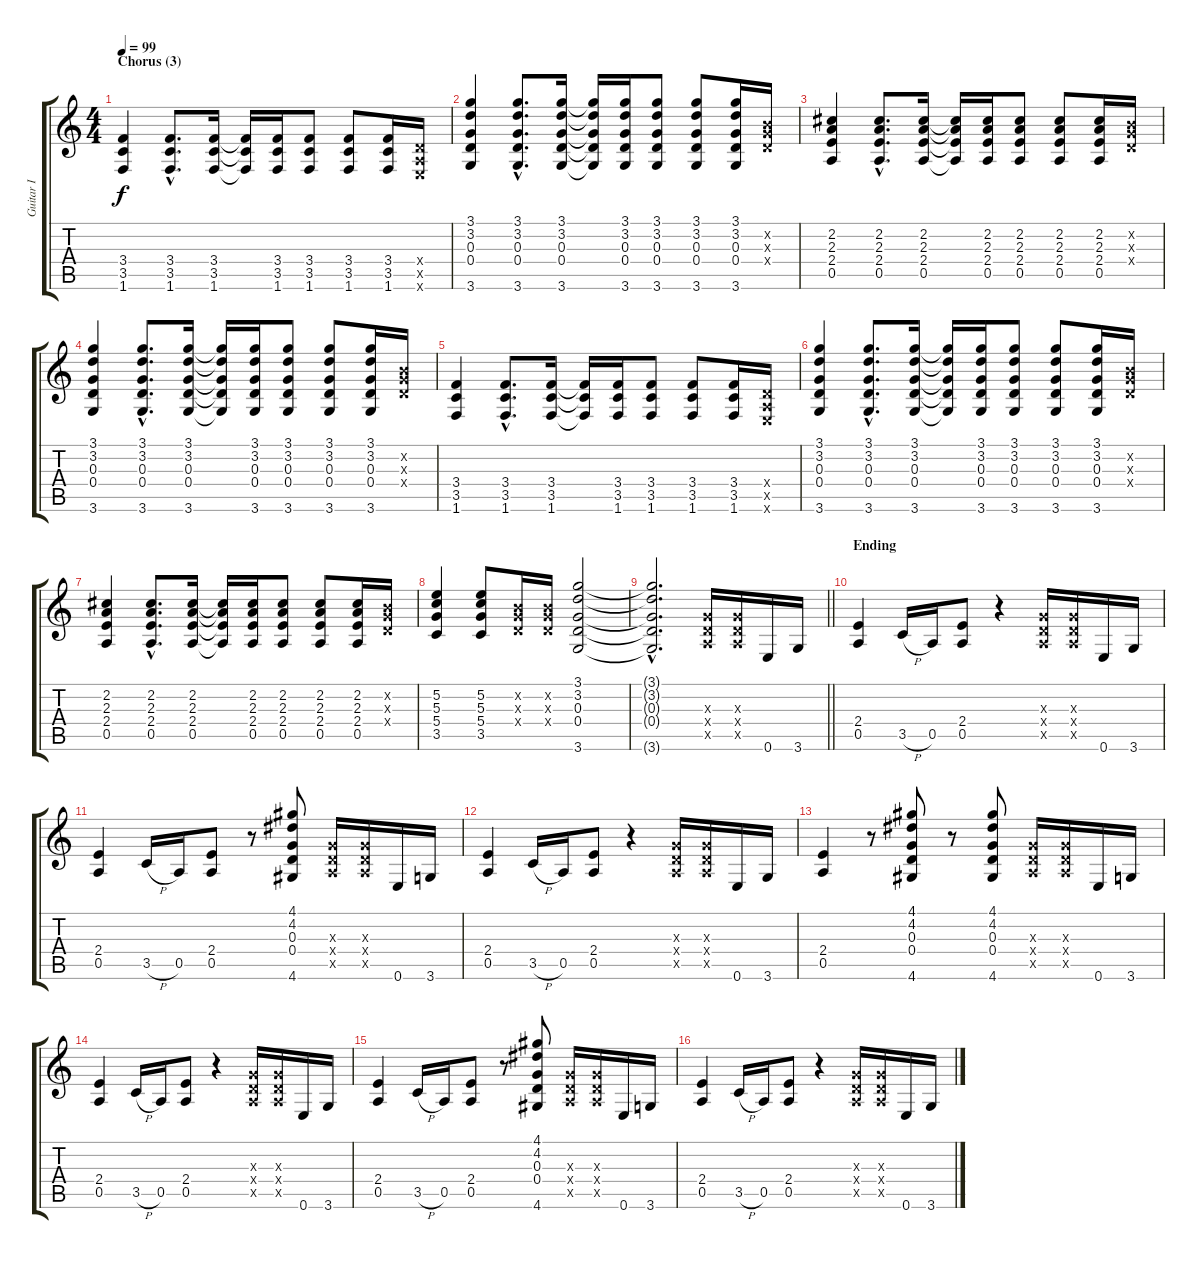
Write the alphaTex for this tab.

\track ("Guitar I" "Guitar I") {instrument distortionguitar}
\staff {score tabs}
\tuning (E4 B3 G3 D3 A2 E2) {hide}
\ts (4 4)
\section ("" "Chorus (3)")
\tempo 99
\clef g2
\ks c
(3.4 3.5 1.6).4{dy f} (3.4{hac} 3.5{hac} 1.6{hac}).8{d} (3.4 3.5 1.6).16 (3.4{t} 3.5{t} 1.6{t}).16 (3.4 3.5 1.6).16 (3.4 3.5 1.6).8 (3.4 3.5 1.6).8 (3.4 3.5 1.6).16 (0.4{x} 0.5{x} 0.6{x}).16 |
(3.1 3.2 0.3 0.4 3.6).4 (3.1{hac} 3.2{hac} 0.3{hac} 0.4{hac} 3.6{hac}).8{d} (3.1 3.2 0.3 0.4 3.6).16 (3.1{t} 3.2{t} 0.3{t} 0.4{t} 3.6{t}).16 (3.1 3.2 0.3 0.4 3.6).16 (3.1 3.2 0.3 0.4 3.6).8 (3.1 3.2 0.3 0.4 3.6).8 (3.1 3.2 0.3 0.4 3.6).16 (0.2{x} 0.3{x} 0.4{x}).16 |
(2.2 2.3 2.4 0.5).4 (2.2{hac} 2.3{hac} 2.4{hac} 0.5{hac}).8{d} (2.2 2.3 2.4 0.5).16 (2.2{t} 2.3{t} 2.4{t} 0.5{t}).16 (2.2 2.3 2.4 0.5).16 (2.2 2.3 2.4 0.5).8 (2.2 2.3 2.4 0.5).8 (2.2 2.3 2.4 0.5).16 (0.2{x} 0.3{x} 0.4{x}).16 |
(3.1 3.2 0.3 0.4 3.6).4 (3.1{hac} 3.2{hac} 0.3{hac} 0.4{hac} 3.6{hac}).8{d} (3.1 3.2 0.3 0.4 3.6).16 (3.1{t} 3.2{t} 0.3{t} 0.4{t} 3.6{t}).16 (3.1 3.2 0.3 0.4 3.6).16 (3.1 3.2 0.3 0.4 3.6).8 (3.1 3.2 0.3 0.4 3.6).8 (3.1 3.2 0.3 0.4 3.6).16 (0.2{x} 0.3{x} 0.4{x}).16 |
(3.4 3.5 1.6).4 (3.4{hac} 3.5{hac} 1.6{hac}).8{d} (3.4 3.5 1.6).16 (3.4{t} 3.5{t} 1.6{t}).16 (3.4 3.5 1.6).16 (3.4 3.5 1.6).8 (3.4 3.5 1.6).8 (3.4 3.5 1.6).16 (0.4{x} 0.5{x} 0.6{x}).16 |
(3.1 3.2 0.3 0.4 3.6).4 (3.1{hac} 3.2{hac} 0.3{hac} 0.4{hac} 3.6{hac}).8{d} (3.1 3.2 0.3 0.4 3.6).16 (3.1{t} 3.2{t} 0.3{t} 0.4{t} 3.6{t}).16 (3.1 3.2 0.3 0.4 3.6).16 (3.1 3.2 0.3 0.4 3.6).8 (3.1 3.2 0.3 0.4 3.6).8 (3.1 3.2 0.3 0.4 3.6).16 (0.2{x} 0.3{x} 0.4{x}).16 |
(2.2 2.3 2.4 0.5).4 (2.2{hac} 2.3{hac} 2.4{hac} 0.5{hac}).8{d} (2.2 2.3 2.4 0.5).16 (2.2{t} 2.3{t} 2.4{t} 0.5{t}).16 (2.2 2.3 2.4 0.5).16 (2.2 2.3 2.4 0.5).8 (2.2 2.3 2.4 0.5).8 (2.2 2.3 2.4 0.5).16 (0.2{x} 0.3{x} 0.4{x}).16 |
(5.2 5.3 5.4 3.5).4 (5.2 5.3 5.4 3.5).8 (0.2{x} 0.3{x} 0.4{x}).16 (0.2{x} 0.3{x} 0.4{x}).16 (3.1 3.2 0.3 0.4 3.6).2 |
\barLineRight lightlight
(3.1{hac t} 3.2{hac t} 0.3{hac t} 0.4{hac t} 3.6{hac t}).2{d} (0.3{x} 0.4{x} 0.5{x}).16 (0.3{x} 0.4{x} 0.5{x}).16 0.6.16 3.6.16 |
\section ("" "Ending")
(2.4 0.5).4 3.5{h}.16 0.5.16 (2.4 0.5).8 r.4 (0.3{x} 0.4{x} 0.5{x}).16 (0.3{x} 0.4{x} 0.5{x}).16 0.6.16 3.6.16 |
(2.4 0.5).4 3.5{h}.16 0.5.16 (2.4 0.5).8 r.8 (4.1 4.2 0.3 0.4 4.6).8 (0.3{x} 0.4{x} 0.5{x}).16 (0.3{x} 0.4{x} 0.5{x}).16 0.6.16 3.6.16 |
(2.4 0.5).4 3.5{h}.16 0.5.16 (2.4 0.5).8 r.4 (0.3{x} 0.4{x} 0.5{x}).16 (0.3{x} 0.4{x} 0.5{x}).16 0.6.16 3.6.16 |
(2.4 0.5).4 r.8 (4.1 4.2 0.3 0.4 4.6).8 r.8 (4.1 4.2 0.3 0.4 4.6).8 (0.3{x} 0.4{x} 0.5{x}).16 (0.3{x} 0.4{x} 0.5{x}).16 0.6.16 3.6.16 |
(2.4 0.5).4 3.5{h}.16 0.5.16 (2.4 0.5).8 r.4 (0.3{x} 0.4{x} 0.5{x}).16 (0.3{x} 0.4{x} 0.5{x}).16 0.6.16 3.6.16 |
(2.4 0.5).4 3.5{h}.16 0.5.16 (2.4 0.5).8 r.8 (4.1 4.2 0.3 0.4 4.6).8 (0.3{x} 0.4{x} 0.5{x}).16 (0.3{x} 0.4{x} 0.5{x}).16 0.6.16 3.6.16 |
(2.4 0.5).4 3.5{h}.16 0.5.16 (2.4 0.5).8 r.4 (0.3{x} 0.4{x} 0.5{x}).16 (0.3{x} 0.4{x} 0.5{x}).16 0.6.16 3.6.16
